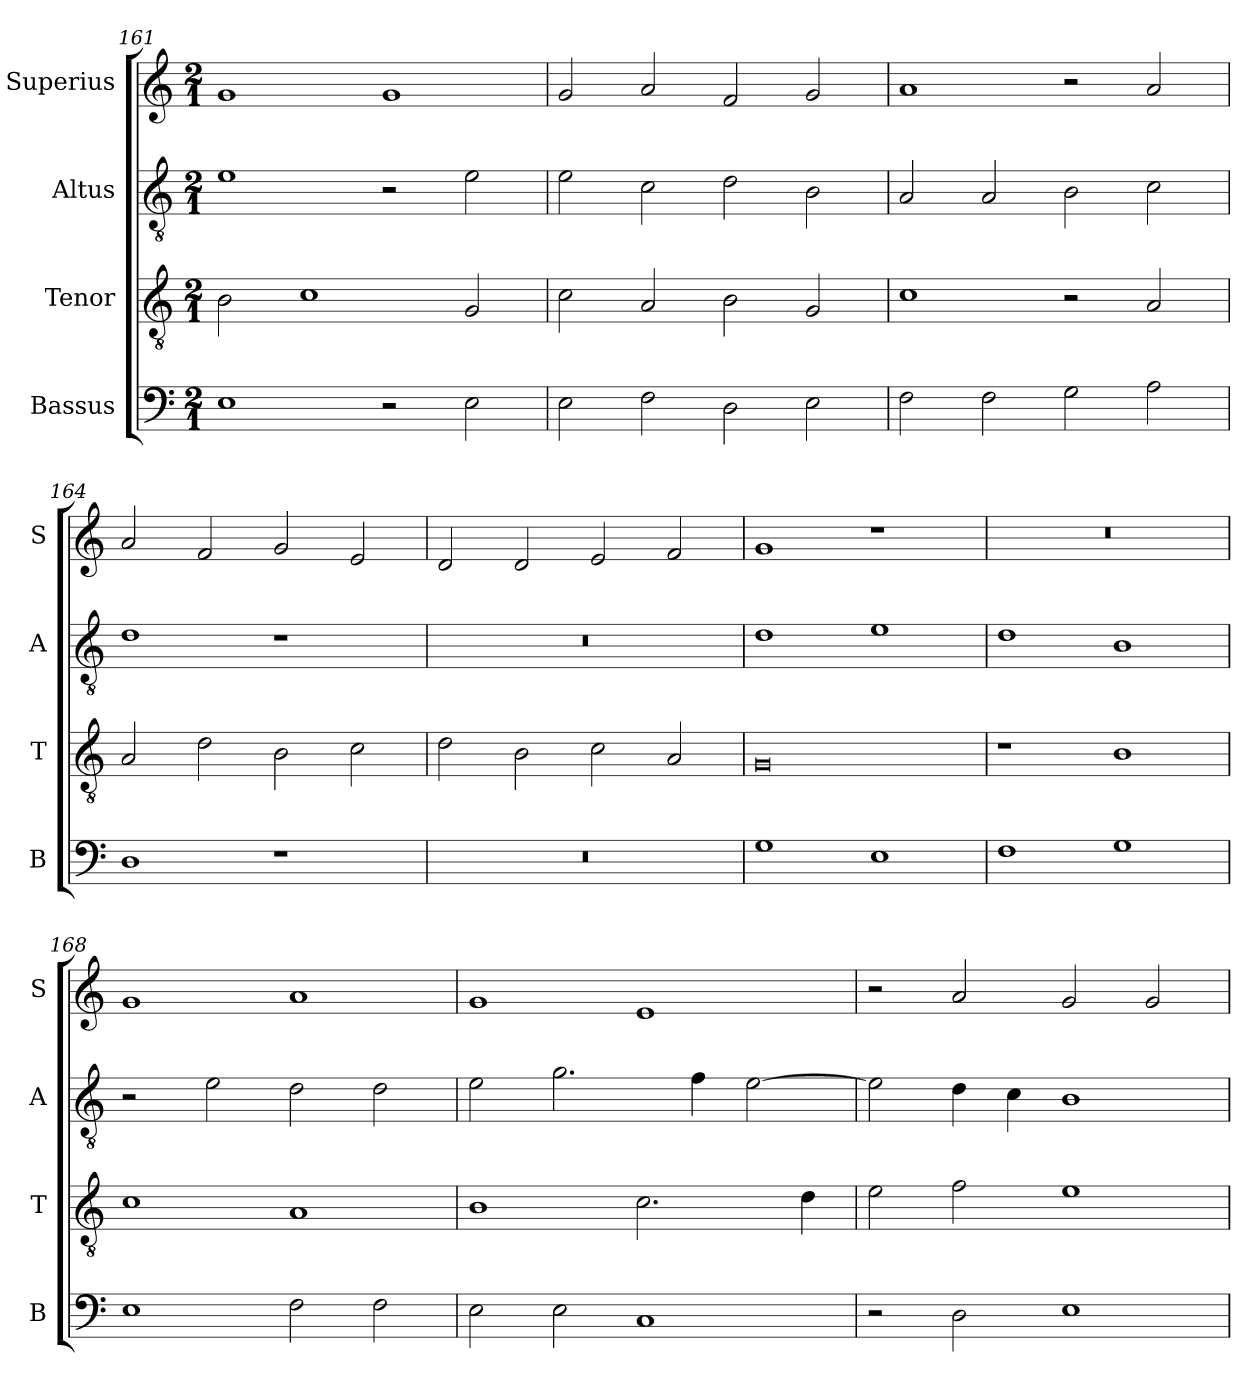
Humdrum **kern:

**kern	**kern	**kern	**kern
*part4	*part3	*part2	*part1
*staff4	*staff3	*staff2	*staff1
*I"Bassus	*I"Tenor	*I"Altus	*I"Superius
*I'B	*I'T	*I'A	*I'S
*clefF4	*clefGv2	*clefGv2	*clefG2
*k[]	*k[]	*k[]	*k[]
*M2/1	*M2/1	*M2/1	*M2/1
=161	=161	=161	=161
1E	2B\	1e	1g
.	1c	.	.
2r	.	2r	1g
2E\	2G/	2e\	.
=162	=162	=162	=162
2E\	2c\	2e\	2g/
2F\	2A/	2c\	2a/
2D\	2B\	2d\	2f/
2E\	2G/	2B\	2g/
=163	=163	=163	=163
2F\	1c	2A/	1a
2F\	.	2A/	.
2G\	2r	2B\	2r
2A\	2A/	2c\	2a/
=164	=164	=164	=164
1D	2A/	1d	2a/
.	2d\	.	2f/
1r	2B\	1r	2g/
.	2c\	.	2e/
=165	=165	=165	=165
0r	2d\	0r	2d/
.	2B\	.	2d/
.	2c\	.	2e/
.	2A/	.	2f/
=166	=166	=166	=166
1G	0G	1d	1g
1E	.	1e	1r
=167	=167	=167	=167
1F	1r	1d	0r
1G	1B	1B	.
=168	=168	=168	=168
1E	1c	2r	1g
.	.	2e\	.
2F\	1A	2d\	1a
2F\	.	2d\	.
=169	=169	=169	=169
2E\	1B	2e\	1g
2E\	.	2.g\	.
1C	2.c\	.	1e
.	.	4f\	.
.	.	[2e\	.
.	4d\	.	.
=170	=170	=170	=170
2r	2e\	2e\]	2r
2D\	2f\	4d\	2a/
.	.	4c\	.
1E	1e	1B	2g/
.	.	.	2g/
=	=	=	=
*-	*-	*-	*-
